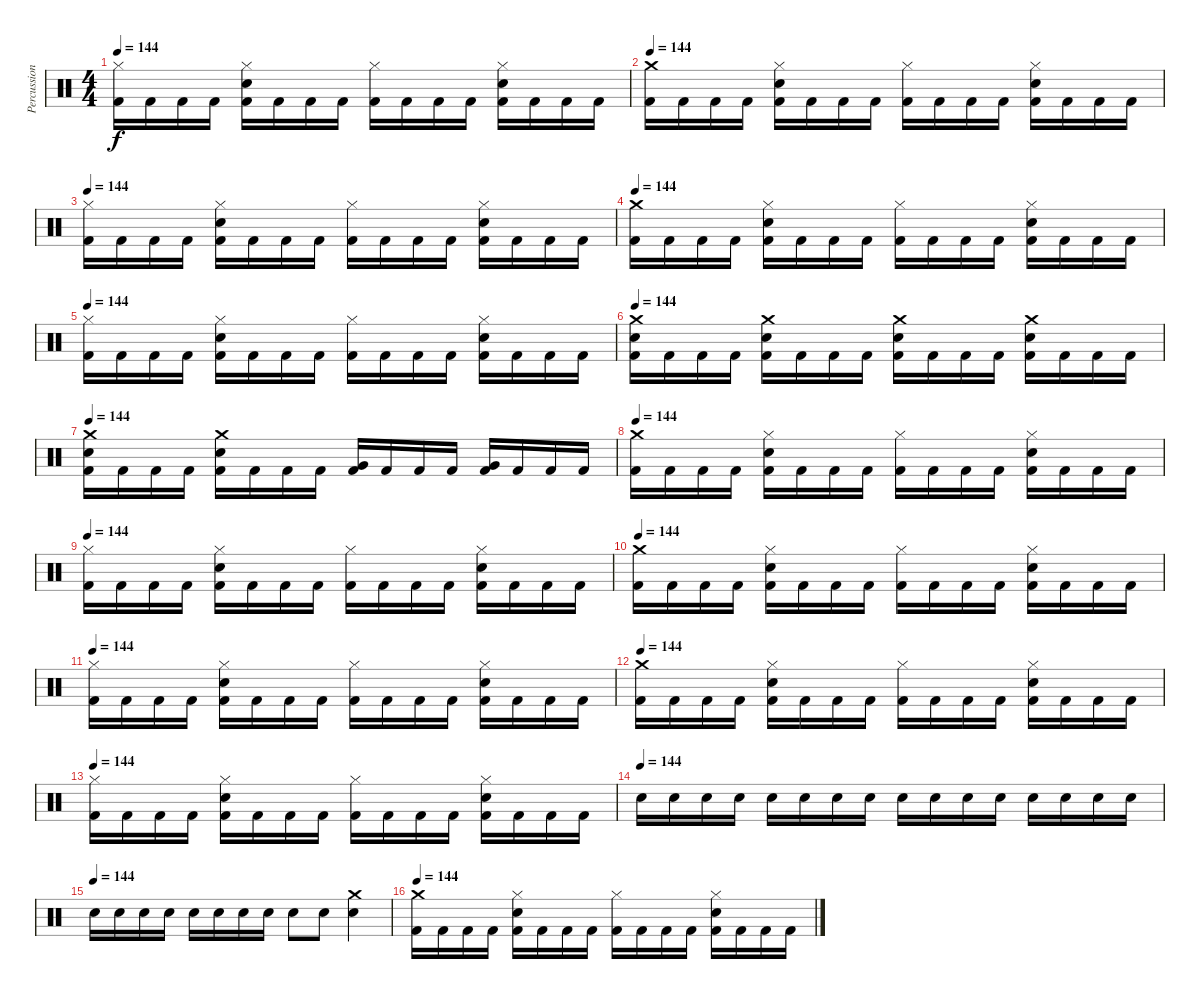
\track ("Percussion" "Percussion") {instrument percussion}
\staff {score}
\articulation defaults
\ts (4 4)
\tempo 144
\clef neutral
\ks c
("Hi-Hat (closed)" "Kick (hit) 2").16{dy f} "Kick (hit) 2".16 "Kick (hit) 2".16 "Kick (hit) 2".16 ("Hi-Hat (closed)" "Snare (hit) 2" "Kick (hit) 2").16 "Kick (hit) 2".16 "Kick (hit) 2".16 "Kick (hit) 2".16 ("Hi-Hat (closed)" "Kick (hit) 2").16 "Kick (hit) 2".16 "Kick (hit) 2".16 "Kick (hit) 2".16 ("Hi-Hat (closed)" "Snare (hit) 2" "Kick (hit) 2").16 "Kick (hit) 2".16 "Kick (hit) 2".16 "Kick (hit) 2".16 |
\tempo 144
("Crash medium (hit)" "Kick (hit) 2").16 "Kick (hit) 2".16 "Kick (hit) 2".16 "Kick (hit) 2".16 ("Hi-Hat (closed)" "Snare (hit) 2" "Kick (hit) 2").16 "Kick (hit) 2".16 "Kick (hit) 2".16 "Kick (hit) 2".16 ("Hi-Hat (closed)" "Kick (hit) 2").16 "Kick (hit) 2".16 "Kick (hit) 2".16 "Kick (hit) 2".16 ("Hi-Hat (closed)" "Snare (hit) 2" "Kick (hit) 2").16 "Kick (hit) 2".16 "Kick (hit) 2".16 "Kick (hit) 2".16 |
\tempo 144
("Hi-Hat (closed)" "Kick (hit) 2").16 "Kick (hit) 2".16 "Kick (hit) 2".16 "Kick (hit) 2".16 ("Hi-Hat (closed)" "Snare (hit) 2" "Kick (hit) 2").16 "Kick (hit) 2".16 "Kick (hit) 2".16 "Kick (hit) 2".16 ("Hi-Hat (closed)" "Kick (hit) 2").16 "Kick (hit) 2".16 "Kick (hit) 2".16 "Kick (hit) 2".16 ("Hi-Hat (closed)" "Snare (hit) 2" "Kick (hit) 2").16 "Kick (hit) 2".16 "Kick (hit) 2".16 "Kick (hit) 2".16 |
\tempo 144
("Crash medium (hit)" "Kick (hit) 2").16 "Kick (hit) 2".16 "Kick (hit) 2".16 "Kick (hit) 2".16 ("Hi-Hat (closed)" "Snare (hit) 2" "Kick (hit) 2").16 "Kick (hit) 2".16 "Kick (hit) 2".16 "Kick (hit) 2".16 ("Hi-Hat (closed)" "Kick (hit) 2").16 "Kick (hit) 2".16 "Kick (hit) 2".16 "Kick (hit) 2".16 ("Hi-Hat (closed)" "Snare (hit) 2" "Kick (hit) 2").16 "Kick (hit) 2".16 "Kick (hit) 2".16 "Kick (hit) 2".16 |
\tempo 144
("Hi-Hat (closed)" "Kick (hit) 2").16 "Kick (hit) 2".16 "Kick (hit) 2".16 "Kick (hit) 2".16 ("Hi-Hat (closed)" "Snare (hit) 2" "Kick (hit) 2").16 "Kick (hit) 2".16 "Kick (hit) 2".16 "Kick (hit) 2".16 ("Hi-Hat (closed)" "Kick (hit) 2").16 "Kick (hit) 2".16 "Kick (hit) 2".16 "Kick (hit) 2".16 ("Hi-Hat (closed)" "Snare (hit) 2" "Kick (hit) 2").16 "Kick (hit) 2".16 "Kick (hit) 2".16 "Kick (hit) 2".16 |
\tempo 144
("Crash medium (hit)" "Snare (hit) 2" "Kick (hit) 2").16 "Kick (hit) 2".16 "Kick (hit) 2".16 "Kick (hit) 2".16 ("Crash medium (hit)" "Snare (hit) 2" "Kick (hit) 2").16 "Kick (hit) 2".16 "Kick (hit) 2".16 "Kick (hit) 2".16 ("Crash medium (hit)" "Snare (hit) 2" "Kick (hit) 2").16 "Kick (hit) 2".16 "Kick (hit) 2".16 "Kick (hit) 2".16 ("Crash medium (hit)" "Snare (hit) 2" "Kick (hit) 2").16 "Kick (hit) 2".16 "Kick (hit) 2".16 "Kick (hit) 2".16 |
\tempo 144
("Crash medium (hit)" "Snare (hit) 2" "Kick (hit) 2").16 "Kick (hit) 2".16 "Kick (hit) 2".16 "Kick (hit) 2".16 ("Crash medium (hit)" "Snare (hit) 2" "Kick (hit) 2").16 "Kick (hit) 2".16 "Kick (hit) 2".16 "Kick (hit) 2".16 ("Very Low Tom (hit)" "Kick (hit) 2").16 "Kick (hit) 2".16 "Kick (hit) 2".16 "Kick (hit) 2".16 ("Very Low Tom (hit)" "Kick (hit) 2").16 "Kick (hit) 2".16 "Kick (hit) 2".16 "Kick (hit) 2".16 |
\tempo 144
("Crash medium (hit)" "Kick (hit) 2").16 "Kick (hit) 2".16 "Kick (hit) 2".16 "Kick (hit) 2".16 ("Hi-Hat (closed)" "Snare (hit) 2" "Kick (hit) 2").16 "Kick (hit) 2".16 "Kick (hit) 2".16 "Kick (hit) 2".16 ("Hi-Hat (closed)" "Kick (hit) 2").16 "Kick (hit) 2".16 "Kick (hit) 2".16 "Kick (hit) 2".16 ("Hi-Hat (closed)" "Snare (hit) 2" "Kick (hit) 2").16 "Kick (hit) 2".16 "Kick (hit) 2".16 "Kick (hit) 2".16 |
\tempo 144
("Hi-Hat (closed)" "Kick (hit) 2").16 "Kick (hit) 2".16 "Kick (hit) 2".16 "Kick (hit) 2".16 ("Hi-Hat (closed)" "Snare (hit) 2" "Kick (hit) 2").16 "Kick (hit) 2".16 "Kick (hit) 2".16 "Kick (hit) 2".16 ("Hi-Hat (closed)" "Kick (hit) 2").16 "Kick (hit) 2".16 "Kick (hit) 2".16 "Kick (hit) 2".16 ("Hi-Hat (closed)" "Snare (hit) 2" "Kick (hit) 2").16 "Kick (hit) 2".16 "Kick (hit) 2".16 "Kick (hit) 2".16 |
\tempo 144
("Crash medium (hit)" "Kick (hit) 2").16 "Kick (hit) 2".16 "Kick (hit) 2".16 "Kick (hit) 2".16 ("Hi-Hat (closed)" "Snare (hit) 2" "Kick (hit) 2").16 "Kick (hit) 2".16 "Kick (hit) 2".16 "Kick (hit) 2".16 ("Hi-Hat (closed)" "Kick (hit) 2").16 "Kick (hit) 2".16 "Kick (hit) 2".16 "Kick (hit) 2".16 ("Hi-Hat (closed)" "Snare (hit) 2" "Kick (hit) 2").16 "Kick (hit) 2".16 "Kick (hit) 2".16 "Kick (hit) 2".16 |
\tempo 144
("Hi-Hat (closed)" "Kick (hit) 2").16 "Kick (hit) 2".16 "Kick (hit) 2".16 "Kick (hit) 2".16 ("Hi-Hat (closed)" "Snare (hit) 2" "Kick (hit) 2").16 "Kick (hit) 2".16 "Kick (hit) 2".16 "Kick (hit) 2".16 ("Hi-Hat (closed)" "Kick (hit) 2").16 "Kick (hit) 2".16 "Kick (hit) 2".16 "Kick (hit) 2".16 ("Hi-Hat (closed)" "Snare (hit) 2" "Kick (hit) 2").16 "Kick (hit) 2".16 "Kick (hit) 2".16 "Kick (hit) 2".16 |
\tempo 144
("Crash medium (hit)" "Kick (hit) 2").16 "Kick (hit) 2".16 "Kick (hit) 2".16 "Kick (hit) 2".16 ("Hi-Hat (closed)" "Snare (hit) 2" "Kick (hit) 2").16 "Kick (hit) 2".16 "Kick (hit) 2".16 "Kick (hit) 2".16 ("Hi-Hat (closed)" "Kick (hit) 2").16 "Kick (hit) 2".16 "Kick (hit) 2".16 "Kick (hit) 2".16 ("Hi-Hat (closed)" "Snare (hit) 2" "Kick (hit) 2").16 "Kick (hit) 2".16 "Kick (hit) 2".16 "Kick (hit) 2".16 |
\tempo 144
("Hi-Hat (closed)" "Kick (hit) 2").16 "Kick (hit) 2".16 "Kick (hit) 2".16 "Kick (hit) 2".16 ("Hi-Hat (closed)" "Snare (hit) 2" "Kick (hit) 2").16 "Kick (hit) 2".16 "Kick (hit) 2".16 "Kick (hit) 2".16 ("Hi-Hat (closed)" "Kick (hit) 2").16 "Kick (hit) 2".16 "Kick (hit) 2".16 "Kick (hit) 2".16 ("Hi-Hat (closed)" "Snare (hit) 2" "Kick (hit) 2").16 "Kick (hit) 2".16 "Kick (hit) 2".16 "Kick (hit) 2".16 |
\tempo (144)
"Snare (hit) 2".16{volume 15} "Snare (hit) 2".16 "Snare (hit) 2".16 "Snare (hit) 2".16 "Snare (hit) 2".16 "Snare (hit) 2".16 "Snare (hit) 2".16 "Snare (hit) 2".16 "Snare (hit) 2".16 "Snare (hit) 2".16 "Snare (hit) 2".16 "Snare (hit) 2".16 "Snare (hit) 2".16 "Snare (hit) 2".16 "Snare (hit) 2".16 "Snare (hit) 2".16 |
\tempo (144)
"Snare (hit) 2".16{volume 14} "Snare (hit) 2".16 "Snare (hit) 2".16 "Snare (hit) 2".16 "Snare (hit) 2".16 "Snare (hit) 2".16 "Snare (hit) 2".16 "Snare (hit) 2".16 "Snare (hit) 2".8 "Snare (hit) 2".8 ("Crash medium (hit)" "Snare (hit) 2").4 |
\tempo 144
("Crash medium (hit)" "Kick (hit) 2").16{volume 13} "Kick (hit) 2".16 "Kick (hit) 2".16 "Kick (hit) 2".16 ("Hi-Hat (closed)" "Snare (hit) 2" "Kick (hit) 2").16 "Kick (hit) 2".16 "Kick (hit) 2".16 "Kick (hit) 2".16 ("Hi-Hat (closed)" "Kick (hit) 2").16 "Kick (hit) 2".16 "Kick (hit) 2".16 "Kick (hit) 2".16 ("Hi-Hat (closed)" "Snare (hit) 2" "Kick (hit) 2").16 "Kick (hit) 2".16 "Kick (hit) 2".16 "Kick (hit) 2".16
